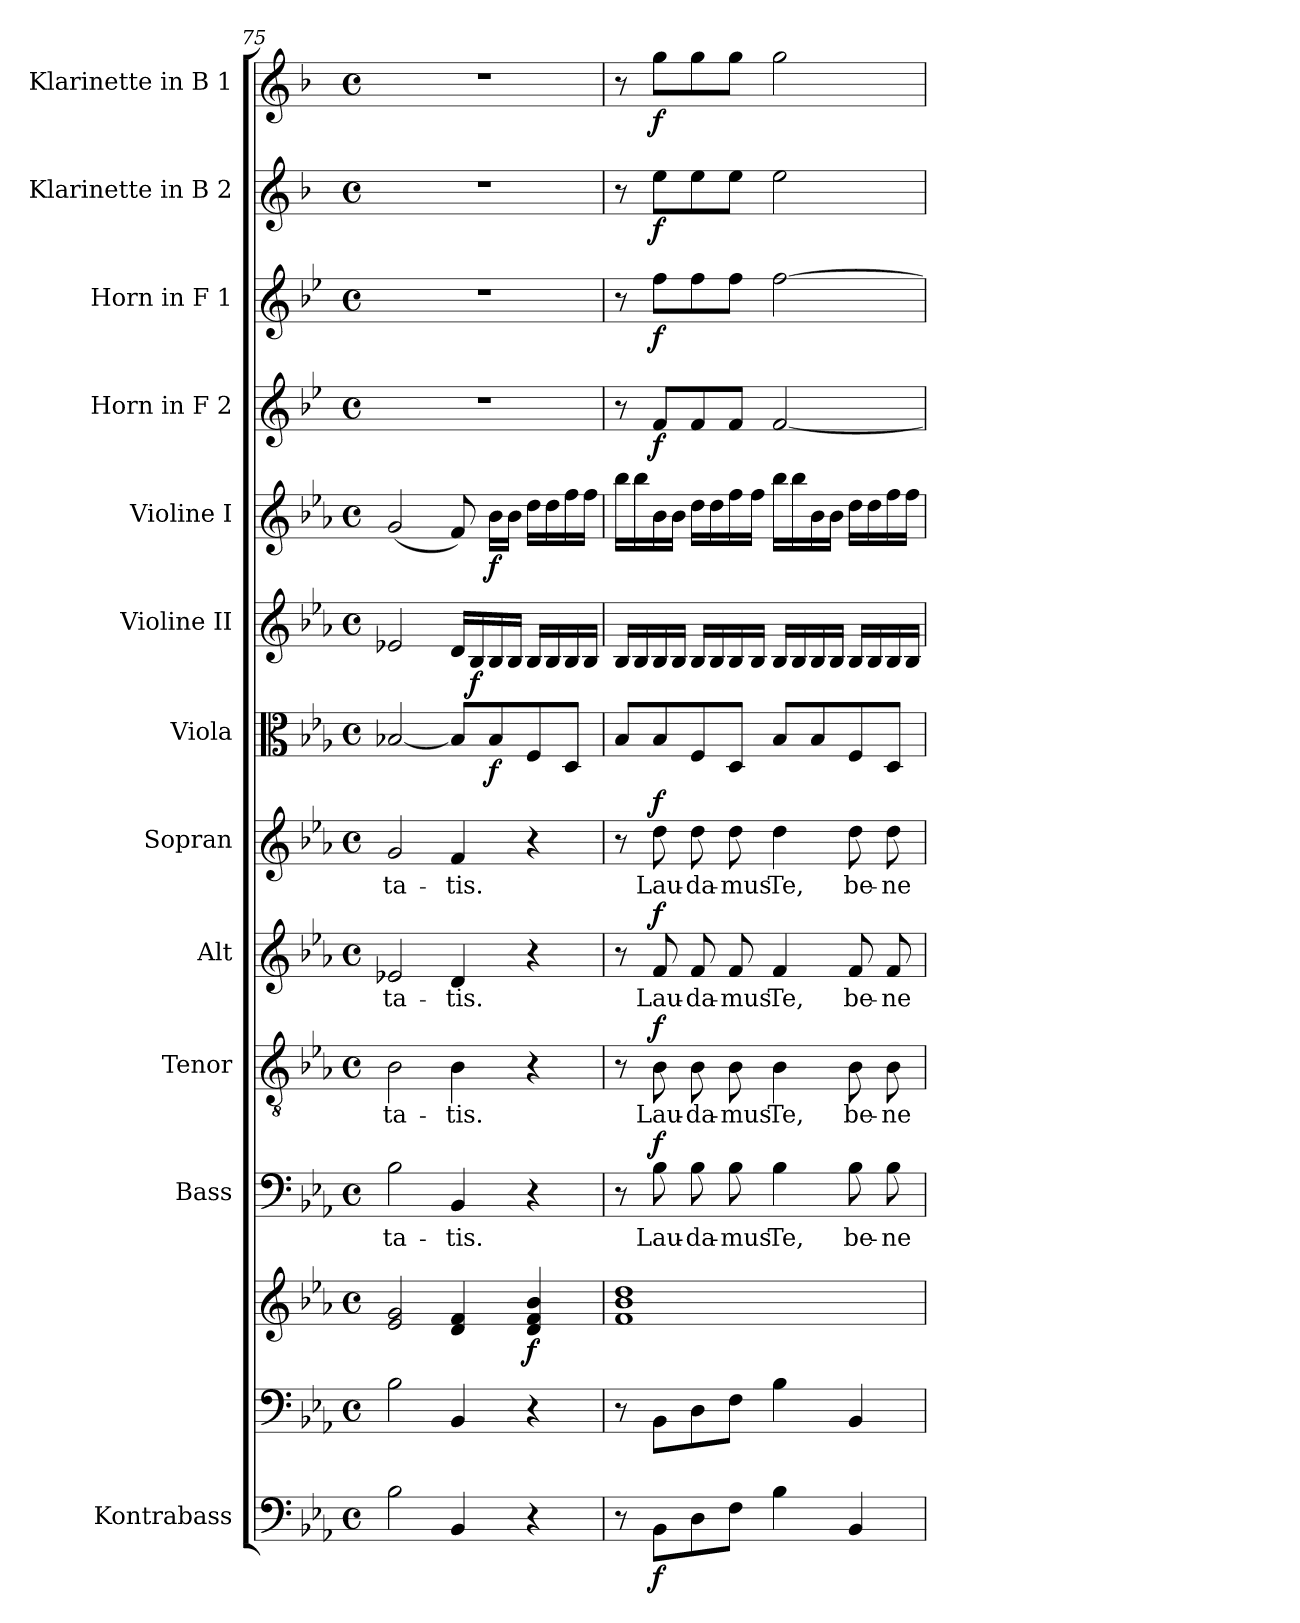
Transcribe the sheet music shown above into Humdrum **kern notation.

**kern	**dynam	**kern	**kern	**dynam	**kern	**text	**dynam	**kern	**text	**dynam	**kern	**text	**dynam	**kern	**text	**dynam	**kern	**dynam	**kern	**dynam	**kern	**dynam	**kern	**dynam	**kern	**dynam	**kern	**dynam	**kern	**dynam
*part13	*part13	*part12	*part12	*part12	*part11	*part11	*part11	*part10	*part10	*part10	*part9	*part9	*part9	*part8	*part8	*part8	*part7	*part7	*part6	*part6	*part5	*part5	*part4	*part4	*part3	*part3	*part2	*part2	*part1	*part1
*staff14	*staff14	*staff13	*staff12	*staff12/13	*staff11	*staff11	*staff11	*staff10	*staff10	*staff10	*staff9	*staff9	*staff9	*staff8	*staff8	*staff8	*staff7	*staff7	*staff6	*staff6	*staff5	*staff5	*staff4	*staff4	*staff3	*staff3	*staff2	*staff2	*staff1	*staff1
*I"Kontrabass	*	*	*	*	*I"Bass	*	*	*I"Tenor	*	*	*I"Alt	*	*	*I"Sopran	*	*	*I"Viola	*	*I"Violine II	*	*I"Violine I	*	*I"Horn in F 2	*	*I"Horn in F 1	*	*I"Klarinette in B 2	*	*I"Klarinette in B 1	*
*I'Kb.	*	*	*	*	*I'B	*	*	*I'T	*	*	*I'A	*	*	*I'S	*	*	*I'Vla.	*	*I'Vl. II	*	*I'Vl. I	*	*I'Hrn. 2	*	*I'Hrn. 1	*	*	*	*	*
*clefF4	*	*clefF4	*clefG2	*	*clefF4	*	*	*clefGv2	*	*	*clefG2	*	*	*clefG2	*	*	*clefC3	*	*clefG2	*	*clefG2	*	*clefG2	*	*clefG2	*	*clefG2	*	*clefG2	*
*ITrd7c12	*	*	*	*	*	*	*	*	*	*	*	*	*	*	*	*	*	*	*	*	*	*	*ITrd4c7	*	*ITrd4c7	*	*ITrd1c2	*	*ITrd1c2	*
*k[b-e-a-]	*	*k[b-e-a-]	*k[b-e-a-]	*	*k[b-e-a-]	*	*	*k[b-e-a-]	*	*	*k[b-e-a-]	*	*	*k[b-e-a-]	*	*	*k[b-e-a-]	*	*k[b-e-a-]	*	*k[b-e-a-]	*	*k[b-e-a-]	*	*k[b-e-a-]	*	*k[b-e-a-]	*	*k[b-e-a-]	*
*E-:	*	*E-:	*E-:	*	*E-:	*	*	*E-:	*	*	*E-:	*	*	*E-:	*	*	*E-:	*	*E-:	*	*E-:	*	*E-:	*	*E-:	*	*E-:	*	*E-:	*
*M4/4	*	*M4/4	*M4/4	*	*M4/4	*	*	*M4/4	*	*	*M4/4	*	*	*M4/4	*	*	*M4/4	*	*M4/4	*	*M4/4	*	*M4/4	*	*M4/4	*	*M4/4	*	*M4/4	*
*met(c)	*	*met(c)	*met(c)	*	*met(c)	*	*	*met(c)	*	*	*met(c)	*	*	*met(c)	*	*	*met(c)	*	*met(c)	*	*met(c)	*	*met(c)	*	*met(c)	*	*met(c)	*	*met(c)	*
=75	=75	=75	=75	=75	=75	=75	=75	=75	=75	=75	=75	=75	=75	=75	=75	=75	=75	=75	=75	=75	=75	=75	=75	=75	=75	=75	=75	=75	=75	=75
!	!	!	!	!	!	!LO:LY:b	!	!	!LO:LY:b	!	!	!LO:LY:b	!	!	!LO:LY:b	!	!	!	!	!	!	!	!	!	!	!	!	!	!	!
2BB-\	.	2B-\	2e-/ 2g/	.	2B-\	-ta-	.	2B-\	-ta-	.	2e-X/	-ta-	.	2g/	-ta-	.	[2B-X/	.	2e-X/	.	(<2g/	.	1r	.	1r	.	1r	.	1r	.
!	!	!	!	!	!	!LO:LY:b	!	!	!LO:LY:b	!	!	!LO:LY:b	!	!	!LO:LY:b	!	!	!	!	!	!	!	!	!	!	!	!	!	!	!
4BBB-/	.	4BB-/	4d/ 4f/	.	4BB-/	-tis.	.	4B-\	-tis.	.	4d/	-tis.	.	4f/	-tis.	.	8B-/L]	.	16d/LL	.	8f/)	.	.	.	.	.	.	.	.	.
!	!	!	!	!	!	!	!	!	!	!	!	!	!	!	!	!	!	!	!	!LO:DY:b	!	!	!	!	!	!	!	!	!	!
.	.	.	.	.	.	.	.	.	.	.	.	.	.	.	.	.	.	.	16B-/	f	.	.	.	.	.	.	.	.	.	.
!	!	!	!	!	!	!	!	!	!	!	!	!	!	!	!	!	!	!LO:DY:b	!	!	!	!LO:DY:b	!	!	!	!	!	!	!	!
.	.	.	.	.	.	.	.	.	.	.	.	.	.	.	.	.	8B-/	f	16B-/	.	16b-\LL	f	.	.	.	.	.	.	.	.
.	.	.	.	.	.	.	.	.	.	.	.	.	.	.	.	.	.	.	16B-/JJ	.	16b-\JJ	.	.	.	.	.	.	.	.	.
!	!	!	!	!LO:DY:b	!	!	!	!	!	!	!	!	!	!	!	!	!	!	!	!	!	!	!	!	!	!	!	!	!	!
4r	.	4r	4d/ 4f/ 4b-/	f	4r	.	.	4r	.	.	4r	.	.	4r	.	.	8F/	.	16B-/LL	.	16dd\LL	.	.	.	.	.	.	.	.	.
.	.	.	.	.	.	.	.	.	.	.	.	.	.	.	.	.	.	.	16B-/	.	16dd\	.	.	.	.	.	.	.	.	.
.	.	.	.	.	.	.	.	.	.	.	.	.	.	.	.	.	8D/J	.	16B-/	.	16ff\	.	.	.	.	.	.	.	.	.
.	.	.	.	.	.	.	.	.	.	.	.	.	.	.	.	.	.	.	16B-/JJ	.	16ff\JJ	.	.	.	.	.	.	.	.	.
=76	=76	=76	=76	=76	=76	=76	=76	=76	=76	=76	=76	=76	=76	=76	=76	=76	=76	=76	=76	=76	=76	=76	=76	=76	=76	=76	=76	=76	=76	=76
8r	.	8r	1f 1b- 1dd	.	8r	.	.	8r	.	.	8r	.	.	8r	.	.	8B-/L	.	16B-/LL	.	16bb-\LL	.	8r	.	8r	.	8r	.	8r	.
.	.	.	.	.	.	.	.	.	.	.	.	.	.	.	.	.	.	.	16B-/	.	16bb-\	.	.	.	.	.	.	.	.	.
!	!LO:DY:b	!	!	!	!	!LO:LY:b	!LO:DY:a	!	!LO:LY:b	!LO:DY:a	!	!LO:LY:b	!LO:DY:a	!	!LO:LY:b	!LO:DY:a	!	!	!	!	!	!	!	!LO:DY:b	!	!LO:DY:b	!	!LO:DY:b	!	!LO:DY:b
8BBB-\L	f	8BB-\L	.	.	8B-\	Lau-	f	8B-\	Lau-	f	8f/	Lau-	f	8dd\	Lau-	f	8B-/	.	16B-/	.	16b-\	.	8B-/L	f	8b-\L	f	8dd\L	f	8ff\L	f
.	.	.	.	.	.	.	.	.	.	.	.	.	.	.	.	.	.	.	16B-/JJ	.	16b-\JJ	.	.	.	.	.	.	.	.	.
!	!	!	!	!	!	!LO:LY:b	!	!	!LO:LY:b	!	!	!LO:LY:b	!	!	!LO:LY:b	!	!	!	!	!	!	!	!	!	!	!	!	!	!	!
8DD\	.	8D\	.	.	8B-\	-da-	.	8B-\	-da-	.	8f/	-da-	.	8dd\	-da-	.	8F/	.	16B-/LL	.	16dd\LL	.	8B-/	.	8b-\	.	8dd\	.	8ff\	.
.	.	.	.	.	.	.	.	.	.	.	.	.	.	.	.	.	.	.	16B-/	.	16dd\	.	.	.	.	.	.	.	.	.
!	!	!	!	!	!	!LO:LY:b	!	!	!LO:LY:b	!	!	!LO:LY:b	!	!	!LO:LY:b	!	!	!	!	!	!	!	!	!	!	!	!	!	!	!
8FF\J	.	8F\J	.	.	8B-\	-mus	.	8B-\	-mus	.	8f/	-mus	.	8dd\	-mus	.	8D/J	.	16B-/	.	16ff\	.	8B-/J	.	8b-\J	.	8dd\J	.	8ff\J	.
.	.	.	.	.	.	.	.	.	.	.	.	.	.	.	.	.	.	.	16B-/JJ	.	16ff\JJ	.	.	.	.	.	.	.	.	.
!	!	!	!	!	!	!LO:LY:b	!	!	!LO:LY:b	!	!	!LO:LY:b	!	!	!LO:LY:b	!	!	!	!	!	!	!	!	!	!	!	!	!	!	!
4BB-\	.	4B-\	.	.	4B-\	Te,	.	4B-\	Te,	.	4f/	Te,	.	4dd\	Te,	.	8B-/L	.	16B-/LL	.	16bb-\LL	.	[2B-/	.	[2b-\	.	2dd\	.	2ff\	.
.	.	.	.	.	.	.	.	.	.	.	.	.	.	.	.	.	.	.	16B-/	.	16bb-\	.	.	.	.	.	.	.	.	.
.	.	.	.	.	.	.	.	.	.	.	.	.	.	.	.	.	8B-/	.	16B-/	.	16b-\	.	.	.	.	.	.	.	.	.
.	.	.	.	.	.	.	.	.	.	.	.	.	.	.	.	.	.	.	16B-/JJ	.	16b-\JJ	.	.	.	.	.	.	.	.	.
!	!	!	!	!	!	!LO:LY:b	!	!	!LO:LY:b	!	!	!LO:LY:b	!	!	!LO:LY:b	!	!	!	!	!	!	!	!	!	!	!	!	!	!	!
4BBB-/	.	4BB-/	.	.	8B-\	be-	.	8B-\	be-	.	8f/	be-	.	8dd\	be-	.	8F/	.	16B-/LL	.	16dd\LL	.	.	.	.	.	.	.	.	.
.	.	.	.	.	.	.	.	.	.	.	.	.	.	.	.	.	.	.	16B-/	.	16dd\	.	.	.	.	.	.	.	.	.
!	!	!	!	!	!	!LO:LY:b	!	!	!LO:LY:b	!	!	!LO:LY:b	!	!	!LO:LY:b	!	!	!	!	!	!	!	!	!	!	!	!	!	!	!
.	.	.	.	.	8B-\	-ne-	.	8B-\	-ne-	.	8f/	-ne-	.	8dd\	-ne-	.	8D/J	.	16B-/	.	16ff\	.	.	.	.	.	.	.	.	.
.	.	.	.	.	.	.	.	.	.	.	.	.	.	.	.	.	.	.	16B-/JJ	.	16ff\JJ	.	.	.	.	.	.	.	.	.
=	=	=	=	=	=	=	=	=	=	=	=	=	=	=	=	=	=	=	=	=	=	=	=	=	=	=	=	=	=	=
*-	*-	*-	*-	*-	*-	*-	*-	*-	*-	*-	*-	*-	*-	*-	*-	*-	*-	*-	*-	*-	*-	*-	*-	*-	*-	*-	*-	*-	*-	*-
